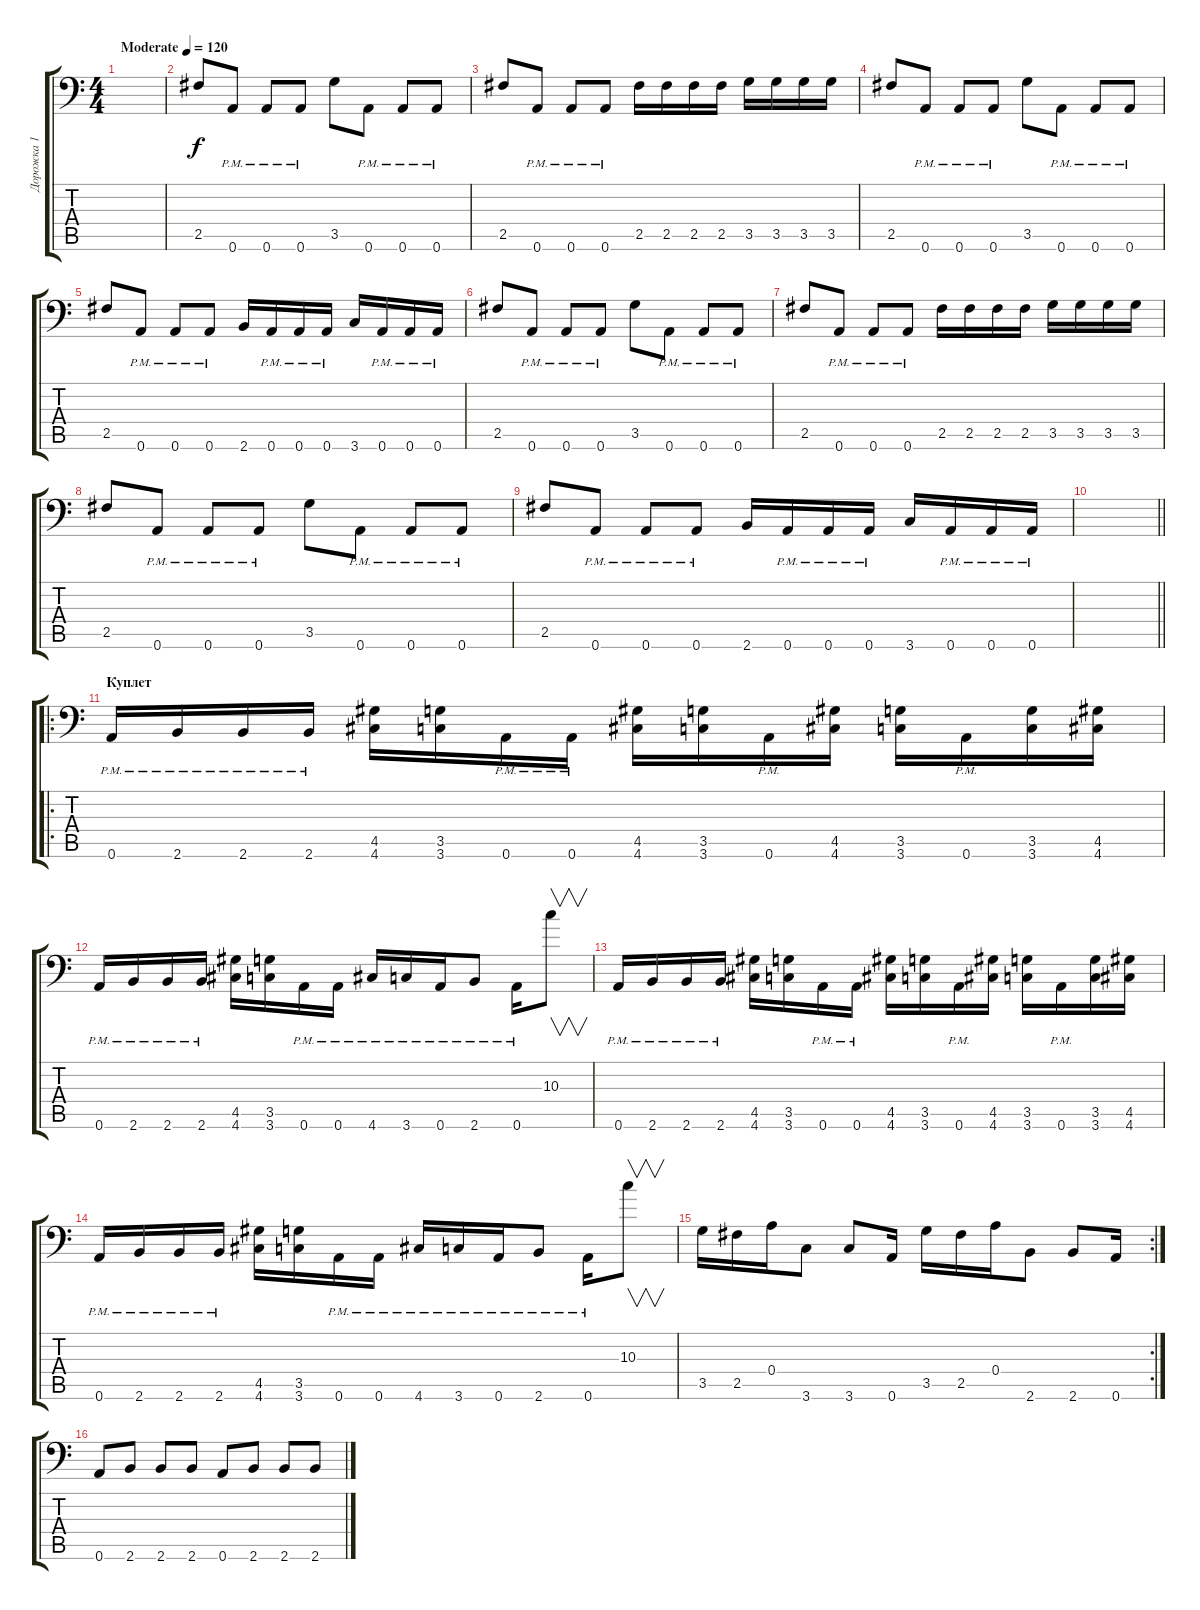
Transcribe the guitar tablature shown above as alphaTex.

\track ("Дорожка 1" "Дорожка 1") {instrument overdrivenguitar}
\staff {score tabs}
\tuning (B3 Gb3 D3 A2 E2 A1) {hide}
\ts (4 4)
\tempo (120 "Moderate")
\clef f4
\ks c
|
2.5.8 0.6{pm}.8 0.6{pm}.8 0.6{pm}.8 3.5.8 0.6{pm}.8 0.6{pm}.8 0.6{pm}.8 |
2.5.8 0.6{pm}.8 0.6{pm}.8 0.6{pm}.8 2.5.16 2.5.16 2.5.16 2.5.16 3.5.16 3.5.16 3.5.16 3.5.16 |
2.5.8 0.6{pm}.8 0.6{pm}.8 0.6{pm}.8 3.5.8 0.6{pm}.8 0.6{pm}.8 0.6{pm}.8 |
2.5.8 0.6{pm}.8 0.6{pm}.8 0.6{pm}.8 2.6.16 0.6{pm}.16 0.6{pm}.16 0.6{pm}.16 3.6.16 0.6{pm}.16 0.6{pm}.16 0.6{pm}.16 |
2.5.8 0.6{pm}.8 0.6{pm}.8 0.6{pm}.8 3.5.8 0.6{pm}.8 0.6{pm}.8 0.6{pm}.8 |
2.5.8 0.6{pm}.8 0.6{pm}.8 0.6{pm}.8 2.5.16 2.5.16 2.5.16 2.5.16 3.5.16 3.5.16 3.5.16 3.5.16 |
2.5.8 0.6{pm}.8 0.6{pm}.8 0.6{pm}.8 3.5.8 0.6{pm}.8 0.6{pm}.8 0.6{pm}.8 |
2.5.8 0.6{pm}.8 0.6{pm}.8 0.6{pm}.8 2.6.16 0.6{pm}.16 0.6{pm}.16 0.6{pm}.16 3.6.16 0.6{pm}.16 0.6{pm}.16 0.6{pm}.16 |
\barLineRight lightlight
|
\ro
\section ("" "Куплет")
0.6{pm}.16 2.6{pm}.16 2.6{pm}.16 2.6{pm}.16 (4.5 4.6).16 (3.5 3.6).16 0.6{pm}.16 0.6{pm}.16 (4.5 4.6).16 (3.5 3.6).16 0.6{pm}.16 (4.5 4.6).16 (3.5 3.6).16 0.6{pm}.16 (3.5 3.6).16 (4.5 4.6).16 |
0.6{pm}.16 2.6{pm}.16 2.6{pm}.16 2.6{pm}.16 (4.5 4.6).16 (3.5 3.6).16 0.6{pm}.16 0.6{pm}.16 4.6{pm}.16 3.6{pm}.16 0.6{pm}.16 2.6{pm}.8 0.6{pm}.16 10.3.8{v} |
0.6{pm}.16 2.6{pm}.16 2.6{pm}.16 2.6{pm}.16 (4.5 4.6).16 (3.5 3.6).16 0.6{pm}.16 0.6{pm}.16 (4.5 4.6).16 (3.5 3.6).16 0.6{pm}.16 (4.5 4.6).16 (3.5 3.6).16 0.6{pm}.16 (3.5 3.6).16 (4.5 4.6).16 |
0.6{pm}.16 2.6{pm}.16 2.6{pm}.16 2.6{pm}.16 (4.5 4.6).16 (3.5 3.6).16 0.6{pm}.16 0.6{pm}.16 4.6{pm}.16 3.6{pm}.16 0.6{pm}.16 2.6{pm}.8 0.6{pm}.16 10.3.8{v} |
\rc 2
3.5.16 2.5.16 0.4.16 3.6.8 3.6.8 0.6.16 3.5.16 2.5.16 0.4.16 2.6.8 2.6.8 0.6.16 |
0.6.8 2.6.8 2.6.8 2.6.8 0.6.8 2.6.8 2.6.8 2.6.8
